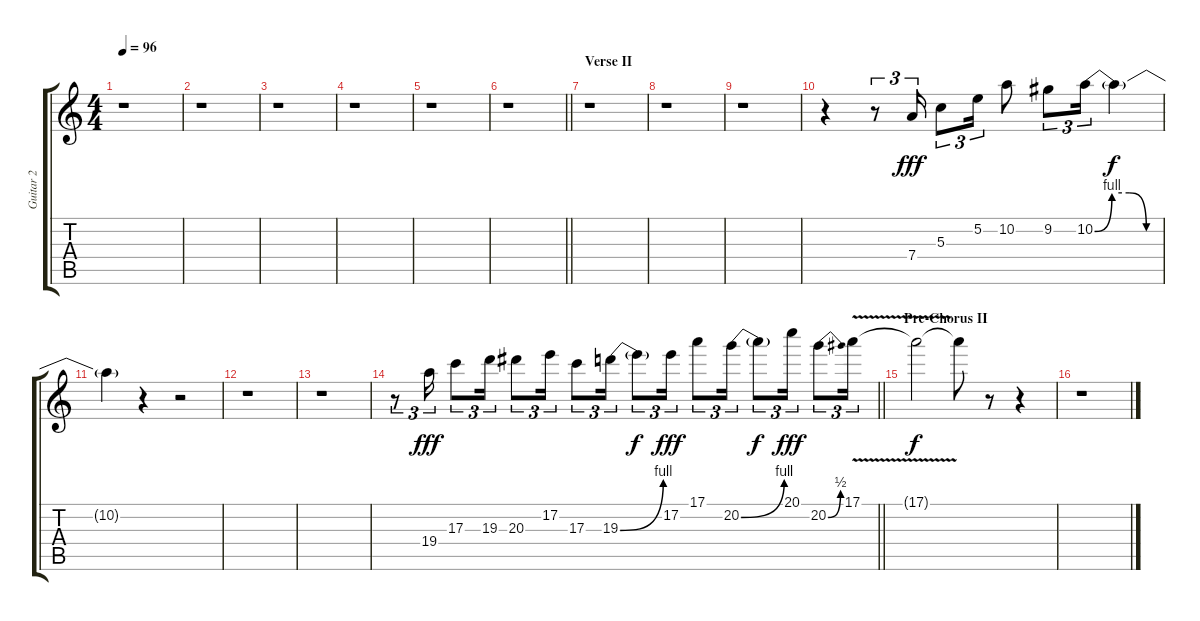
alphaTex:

\track ("Guitar 2" "Guitar 2") {instrument distortionguitar}
\staff {score tabs}
\tuning (E4 B3 G3 D3 A2 E2) {hide}
\ts (4 4)
\tempo 96
\clef g2
\ks c
r.1{dy fff} |
r.1 |
r.1 |
r.1 |
r.1 |
\barLineRight lightlight
r.1 |
\section ("" "Verse II")
r.1 |
r.1 |
r.1 |
r.4 r.8{tu (3 2)} 7.4.16{tu (3 2)} 5.3.8{tu (3 2)} 5.2.16{tu (3 2)} 10.2.8 9.2.8{tu (3 2)} 10.2{be (custom 0 0 15 4 30 4 45 0 60 0)}.16{tu (3 2)} 10.2{t}.4{dy f} |
10.2{t}.4 r.4 r.2 |
r.1 |
r.1 |
\barLineRight lightlight
r.8{tu (3 2)} 19.4.16{tu (3 2) dy fff} 17.3.8{tu (3 2)} 19.3.16{tu (3 2)} 20.3.8{tu (3 2)} 17.2.16{tu (3 2)} 17.3.8{tu (3 2)} 19.3{be (bend 0 0 60 4)}.16{tu (3 2)} 19.3{t}.8{tu (3 2) dy f} 17.2.16{tu (3 2) dy fff} 17.1.8{tu (3 2)} 20.2{be (bend 0 0 60 4)}.16{tu (3 2)} 20.2{t}.8{tu (3 2) dy f} 20.1.16{tu (3 2) dy fff} 20.2{be (bend 0 0 60 2)}.8{tu (3 2)} 17.1{v}.16{tu (3 2)} |
\section ("" "Pre-Chorus II")
17.1{t}.2{dy f} 17.1{t}.8 r.8 r.4 |
r.1
